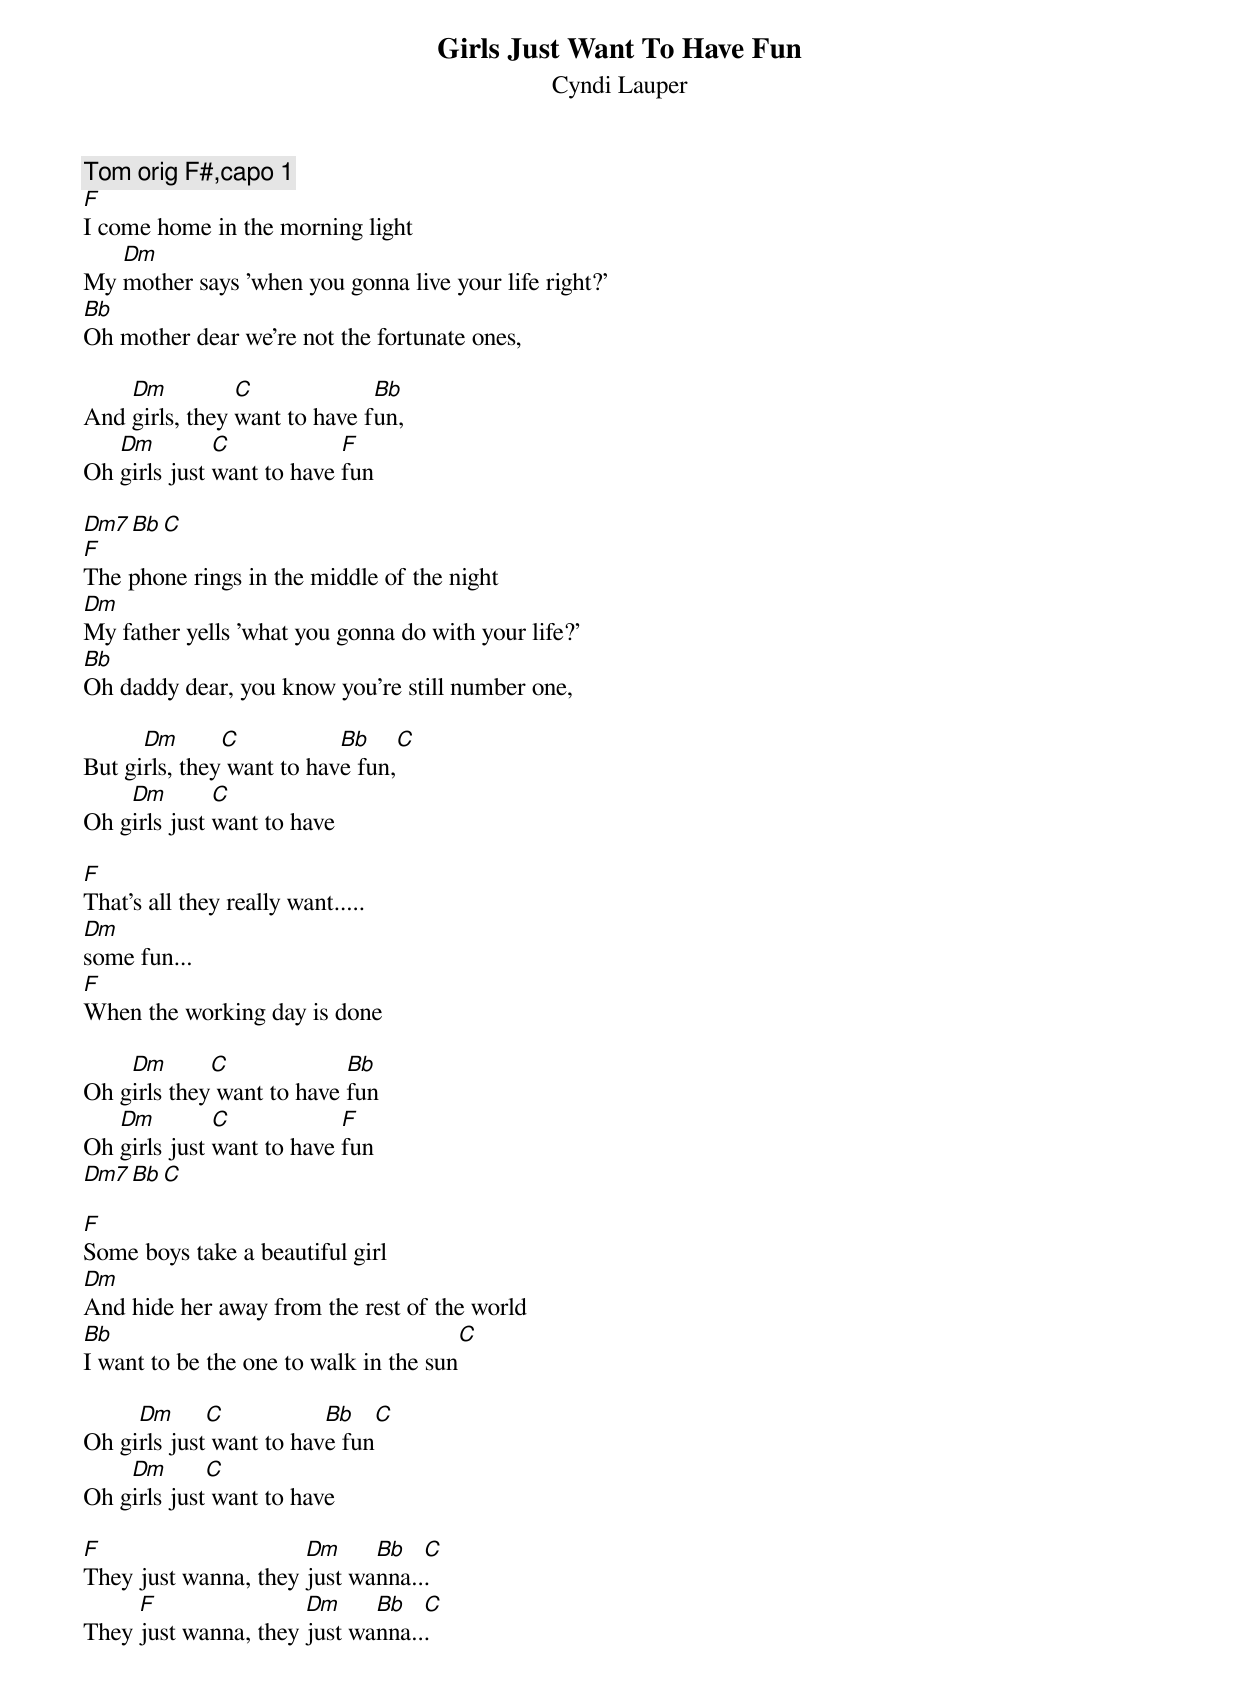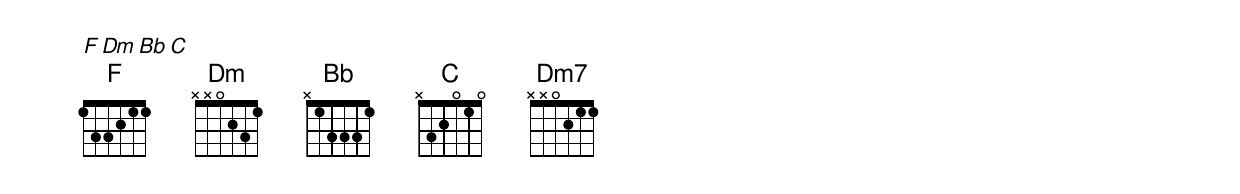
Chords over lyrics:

Girls Just Want To Have Fun
Cyndi Lauper

Tom orig F#,capo 1
F
I come home in the morning light
   Dm
My mother says 'when you gonna live your life right?'
Bb
Oh mother dear we're not the fortunate ones,

    Dm          C             Bb
And girls, they want to have fun,
   Dm         C            F
Oh girls just want to have fun

Dm7  Bb  C
F
The phone rings in the middle of the night
Dm
My father yells 'what you gonna do with your life?'
Bb
Oh daddy dear, you know you're still number one,

      Dm       C           Bb    C
But girls, they want to have fun,
    Dm        C
Oh girls just want to have

F
That's all they really want.....
Dm
some fun...
F
When the working day is done

    Dm       C             Bb
Oh girls they want to have fun
   Dm         C            F
Oh girls just want to have fun
Dm7  Bb  C

F
Some boys take a beautiful girl
Dm
And hide her away from the rest of the world
Bb                                      C
I want to be the one to walk in the sun

     Dm      C           Bb    C
Oh girls just want to have fun
    Dm       C
Oh girls just want to have

F                     Dm     Bb   C
They just wanna, they just wanna...
     F                Dm     Bb   C
They just wanna, they just wanna...
F      Dm        Bb       C
